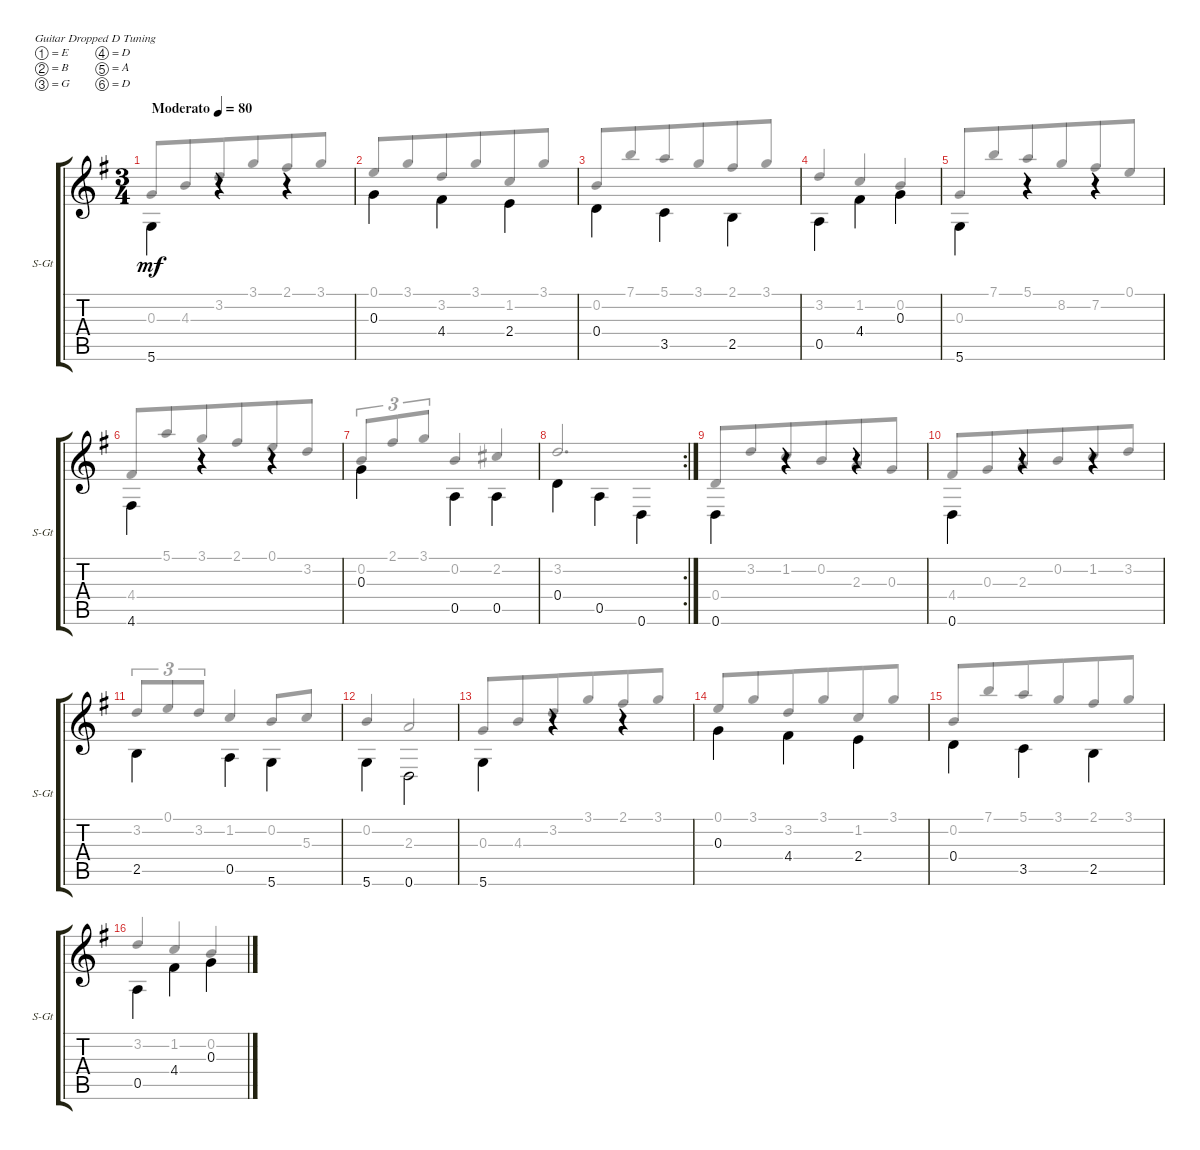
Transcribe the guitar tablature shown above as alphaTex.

\defaultSystemsLayout 4
\bracketExtendMode groupsimilarinstruments
\useSystemSignSeparator
\singleTrackTrackNamePolicy allsystems
\multiTrackTrackNamePolicy allsystems
\firstSystemTrackNameOrientation horizontal
\otherSystemsTrackNameOrientation horizontal
\track ("Steel Guitar" "S-Gt") {instrument acousticguitarsteel}
\staff {score tabs}
\tuning (E4 B3 G3 D3 A2 D2)
\voice
\ts (3 4)
\beaming (8 6)
\tempo (80 "Moderato")
\clef g2
\ks g
5.6.4{dy mf instrument acousticguitarsteel beam invert} r.4 r.4 |
0.3.4{beam invert} 4.4.4{beam invert} 2.4.4{beam invert} |
0.4.4{beam invert} 3.5.4{beam invert} 2.5.4{beam invert} |
0.5.4{beam invert} 4.4.4{beam invert} 0.3.4{beam invert} |
5.6.4{beam invert} r.4{beam invert} r.4{beam invert} |
4.6.4{beam invert} r.4{beam invert} r.4{beam invert} |
0.3.4{beam invert} 0.5.4{beam invert} 0.5.4{beam invert} |
\rc 2
0.4.4{beam invert} 0.5.4{beam invert} 0.6.4{beam invert} |
0.6.4{beam invert} r.4{beam invert} r.4{beam invert} |
0.6.4{beam invert} r.4{beam invert} r.4{beam invert} |
2.5.4{beam invert} 0.5.4{beam invert} 5.6.4{beam invert} |
5.6.4{beam invert} 0.6.2{beam invert} |
5.6.4{beam invert} r.4{beam invert} r.4{beam invert} |
0.3.4{beam invert} 4.4.4{beam invert} 2.4.4{beam invert} |
0.4.4{beam invert} 3.5.4{beam invert} 2.5.4{beam invert} |
0.5.4{beam invert} 4.4.4{beam invert} 0.3.4{beam invert}
\voice
\clef g2
\ottava regular
\simile none
\ks g
0.3.8{dy mf beam invert} 4.3.8 3.2.8 3.1.8 2.1.8 3.1.8 |
0.1.8{beam invert} 3.1.8 3.2.8 3.1.8 1.2.8 3.1.8 |
0.2.8{beam invert} 7.1.8 5.1.8 3.1.8 2.1.8 3.1.8 |
3.2.4{beam invert} 1.2.4{beam invert} 0.2.4{beam invert} |
0.3.8{beam invert} 7.1.8 5.1.8 8.2.8 7.2.8 0.1.8 |
4.4.8{beam invert} 5.1.8 3.1.8 2.1.8 0.1.8 3.2.8 |
0.2.8{tu (3 2) beam invert} 2.1.8{tu (3 2)} 3.1.8{tu (3 2)} 0.2.4{beam invert} 2.2.4{beam invert} |
3.2.2{d beam invert} |
0.4.8{beam invert} 3.2.8 1.2.8 0.2.8 2.3.8 0.3.8 |
4.4.8{beam invert} 0.3.8 2.3.8 0.2.8 1.2.8 3.2.8 |
3.2.8{tu (3 2) beam invert} 0.1.8{tu (3 2)} 3.2.8{tu (3 2)} 1.2.4{beam invert} 0.2.8{beam invert} 5.3.8 |
0.2.4{beam invert} 2.3.2{beam invert} |
0.3.8{beam invert} 4.3.8 3.2.8 3.1.8 2.1.8 3.1.8 |
0.1.8{beam invert} 3.1.8 3.2.8 3.1.8 1.2.8 3.1.8 |
0.2.8{beam invert} 7.1.8 5.1.8 3.1.8 2.1.8 3.1.8 |
3.2.4{beam invert} 1.2.4{beam invert} 0.2.4{beam invert}
